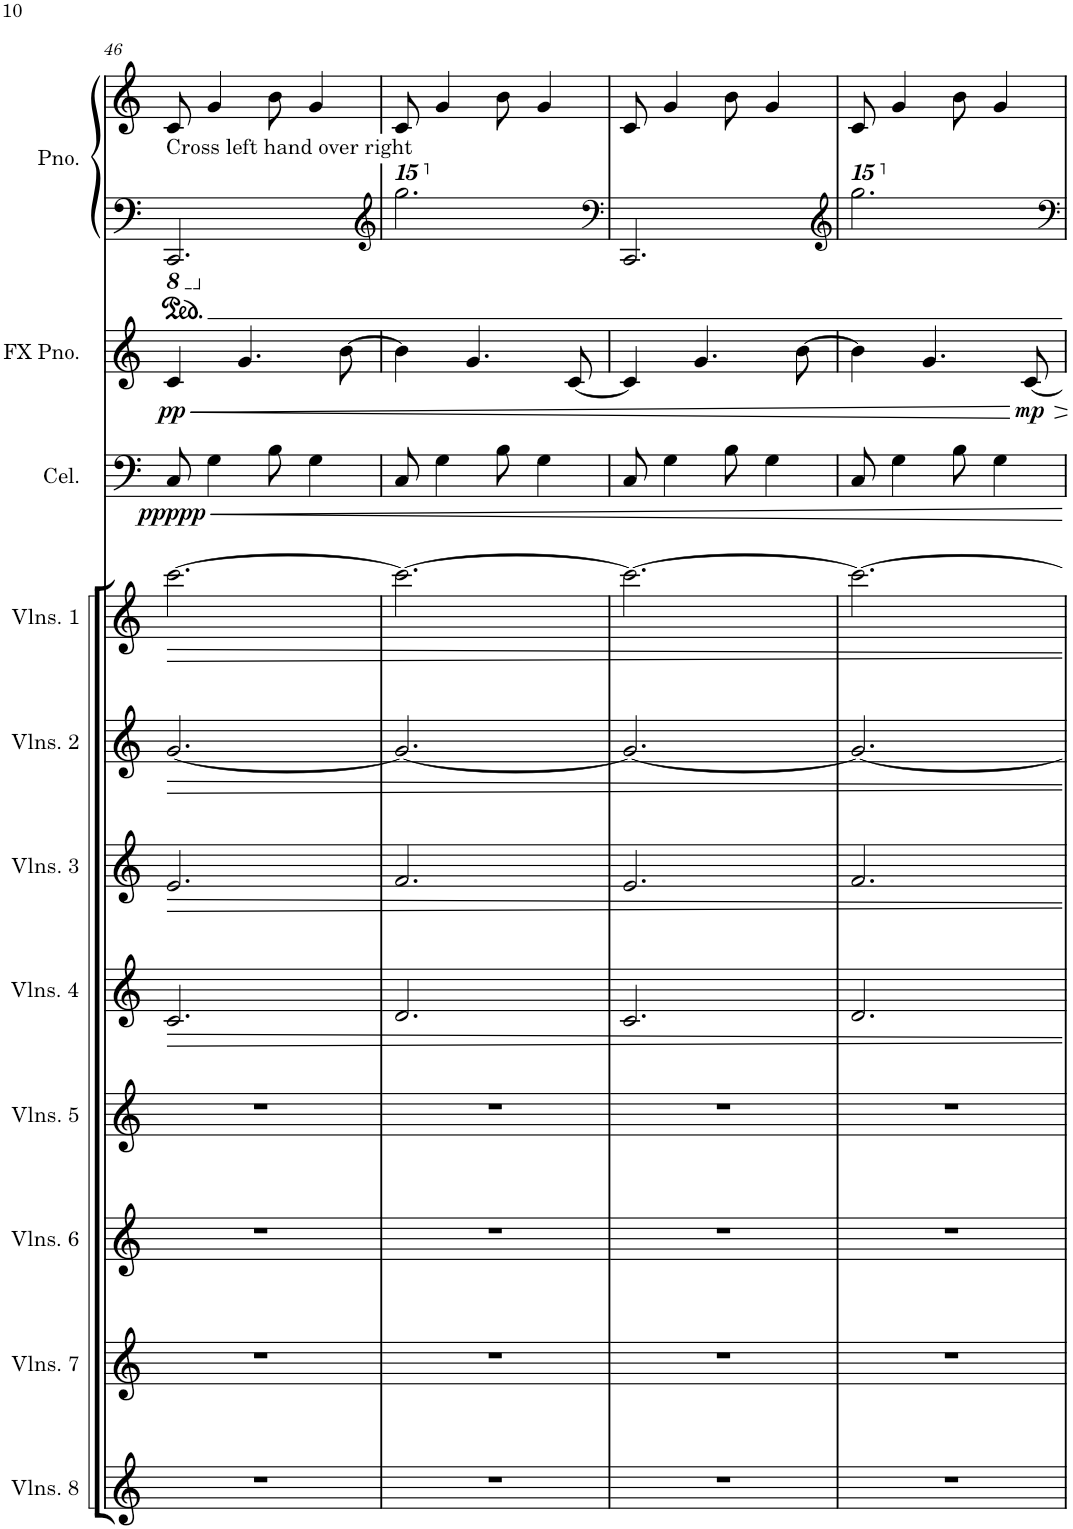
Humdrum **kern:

**kern	**kern	**kern	**kern	**kern	**kern	**kern	**kern	**kern	**dynam	**kern	**dynam	**kern	**kern
*part11	*part10	*part9	*part8	*part7	*part6	*part5	*part4	*part3	*part3	*part2	*part2	*part1	*part1
*staff12	*staff11	*staff10	*staff9	*staff8	*staff7	*staff6	*staff5	*staff4	*staff4	*staff3	*staff3	*staff2	*staff1
*I"Violins 8	*I"Violins 7	*I"Violins 6	*I"Violins 5	*I"Violins 4	*I"Violins 3	*I"Violins 2	*I"Violins 1	*I"Celesta	*	*I"Effect piano	*	*I"Piano	*
*I'Vlns. 8	*I'Vlns. 7	*I'Vlns. 6	*I'Vlns. 5	*I'Vlns. 4	*I'Vlns. 3	*I'Vlns. 2	*I'Vlns. 1	*I'Cel.	*	*	*	*I'Pno.	*
!!LO:PB:g=z
*clefG2	*clefG2	*clefG2	*clefG2	*clefG2	*clefG2	*clefG2	*clefG2	*clefF4	*	*clefG2	*	*clefF4	*clefG2
*k[]	*k[]	*k[]	*k[]	*k[]	*k[]	*k[]	*k[]	*k[]	*	*k[]	*	*k[]	*k[]
*M6/8	*M6/8	*M6/8	*M6/8	*M6/8	*M6/8	*M6/8	*M6/8	*M6/8	*	*M6/8	*	*M6/8	*M6/8
=46	=46	=46	=46	=46	=46	=46	=46	=46	=46	=46	=46	=46	=46
!	!	!	!	!	!	!	!	!	!	!	!LO:HP:b	!	!
*	*	*	*	*	*	*	*	*	*	*	*	*8ba	*
!	!	!	!	!	!	!	!	!	!	!	!	!LO:TX:a:t=Cross left hand over right	!
!	!	!	!	!	!	!	!	!	!LO:DY:b	!	!LO:DY:n=1:b	!	!
2.r	2.r	2.r	2.r	2.c/	2.e/	[2.g/	[2.ccc\	8C/	ppppp	4c/	< pp	2.CCC/	8c/
.	.	.	.	.	.	.	.	4G\	.	.	.	.	4g/
.	.	.	.	.	.	.	.	.	.	4.g/	.	.	.
.	.	.	.	.	.	.	.	8B\	.	.	.	.	8b\
.	.	.	.	.	.	.	.	4G\	.	.	.	.	4g/
.	.	.	.	.	.	.	.	.	.	[8b\	.	.	.
=47	=47	=47	=47	=47	=47	=47	=47	=47	=47	=47	=47	=47	=47
*	*	*	*	*	*	*	*	*	*	*	*	*clefG2	*
*	*	*	*	*	*	*	*	*	*	*	*	*X8ba	*
*	*	*	*	*	*	*	*	*	*	*	*	*15ma	*
2.r	2.r	2.r	2.r	2.d/	2.f/	2.g/_	2.ccc\_	8C/	.	4b\]	.	2.gggg\	8c/
.	.	.	.	.	.	.	.	4G\	.	.	.	.	4g/
.	.	.	.	.	.	.	.	.	.	4.g/	.	.	.
.	.	.	.	.	.	.	.	8B\	.	.	.	.	8b\
.	.	.	.	.	.	.	.	4G\	.	.	.	.	4g/
.	.	.	.	.	.	.	.	.	.	[8c/	.	.	.
=48	=48	=48	=48	=48	=48	=48	=48	=48	=48	=48	=48	=48	=48
*	*	*	*	*	*	*	*	*	*	*	*	*clefF4	*
*	*	*	*	*	*	*	*	*	*	*	*	*X15ma	*
2.r	2.r	2.r	2.r	2.c/	2.e/	2.g/_	2.ccc\_	8C/	.	4c/]	.	2.CC/	8c/
.	.	.	.	.	.	.	.	4G\	.	.	.	.	4g/
.	.	.	.	.	.	.	.	.	.	4.g/	.	.	.
.	.	.	.	.	.	.	.	8B\	.	.	.	.	8b\
.	.	.	.	.	.	.	.	4G\	.	.	.	.	4g/
.	.	.	.	.	.	.	.	.	.	[8b\	.	.	.
=49	=49	=49	=49	=49	=49	=49	=49	=49	=49	=49	=49	=49	=49
*	*	*	*	*	*	*	*	*	*	*	*	*clefG2	*
*	*	*	*	*	*	*	*	*	*	*	*	*15ma	*
2.r	2.r	2.r	2.r	2.d/	2.f/	2.g/_	2.ccc\_	8C/	.	4b\]	.	2.gggg\	8c/
.	.	.	.	.	.	.	.	4G\	.	.	.	.	4g/
.	.	.	.	.	.	.	.	.	.	4.g/	.	.	.
.	.	.	.	.	.	.	.	8B\	.	.	.	.	8b\
.	.	.	.	.	.	.	.	4G\	.	.	.	.	4g/
!	!	!	!	!	!	!	!	!	!	!	!LO:DY:n=1:b	!	!
.	.	.	.	.	.	.	.	.	.	[8c/	[ mp	.	.
*	*	*	*	*	*	*	*	*	*	*	*	*X15ma	*
=	=	=	=	=	=	=	=	=	=	=	=	=	=
*-	*-	*-	*-	*-	*-	*-	*-	*-	*-	*-	*-	*-	*-
